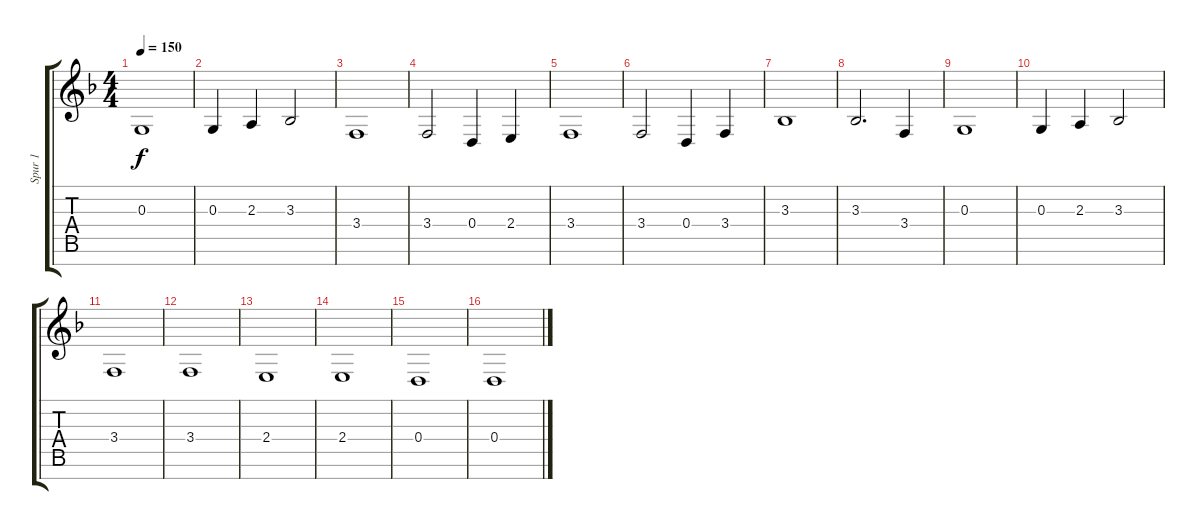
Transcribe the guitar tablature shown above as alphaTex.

\track ("Spur 1" "Spur 1") {instrument cello}
\staff {score tabs}
\tuning (E4 B3 G3 D3 A2 E2 B1) {hide}
\ts (4 4)
\tempo 150
\clef g2
\ks f
0.3.1{dy f} |
0.3.4 2.3.4 3.3.2 |
3.4.1 |
3.4.2 0.4.4 2.4.4 |
3.4.1 |
3.4.2 0.4.4 3.4.4 |
3.3.1 |
3.3.2{d} 3.4.4 |
0.3.1 |
0.3.4 2.3.4 3.3.2 |
3.4.1 |
3.4.1 |
2.4.1 |
2.4.1 |
0.4.1 |
0.4.1
